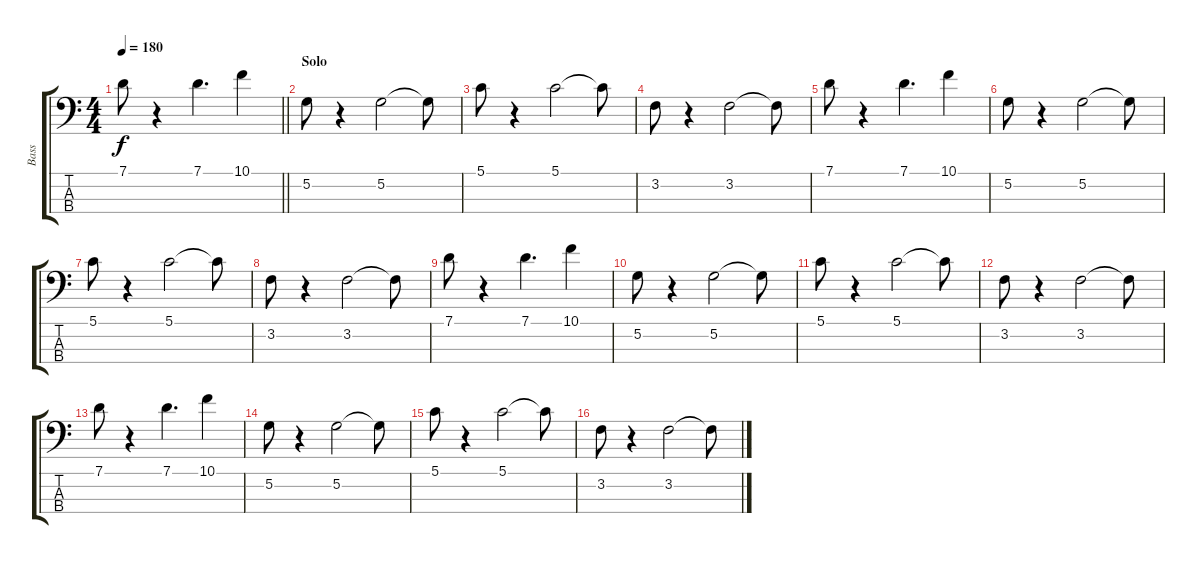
\track ("Bass" "Bass") {instrument electricbassfinger}
\staff {score tabs}
\tuning (G2 D2 A1 E1) {hide}
\ts (4 4)
\tempo 180
\clef f4
\barLineRight lightlight
\ks c
7.1.8{dy f} r.4 7.1.4{d} 10.1.4 |
\section ("" "Solo")
5.2.8 r.4 5.2.2 5.2{t}.8 |
5.1.8 r.4 5.1.2 5.1{t}.8 |
3.2.8 r.4 3.2.2 3.2{t}.8 |
7.1.8 r.4 7.1.4{d} 10.1.4 |
5.2.8 r.4 5.2.2 5.2{t}.8 |
5.1.8 r.4 5.1.2 5.1{t}.8 |
3.2.8 r.4 3.2.2 3.2{t}.8 |
7.1.8 r.4 7.1.4{d} 10.1.4 |
5.2.8 r.4 5.2.2 5.2{t}.8 |
5.1.8 r.4 5.1.2 5.1{t}.8 |
3.2.8 r.4 3.2.2 3.2{t}.8 |
7.1.8 r.4 7.1.4{d} 10.1.4 |
5.2.8 r.4 5.2.2 5.2{t}.8 |
5.1.8 r.4 5.1.2 5.1{t}.8 |
3.2.8 r.4 3.2.2 3.2{t}.8
